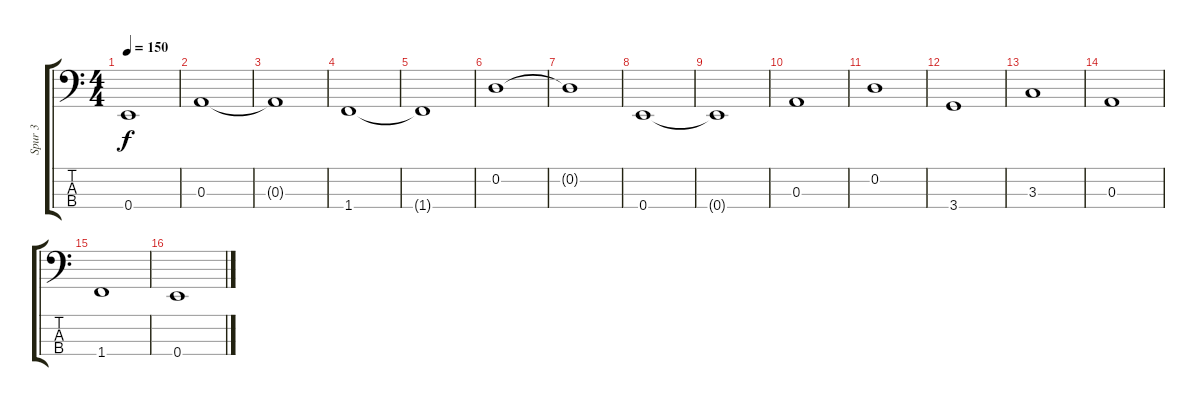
\track ("Spur 3" "Spur 3") {instrument electricbassfinger}
\staff {score tabs}
\tuning (G2 D2 A1 E1) {hide}
\ts (4 4)
\tempo 150
\clef f4
\ks c
0.4{t}.1{dy f} |
0.3.1 |
0.3{t}.1 |
1.4.1 |
1.4{t}.1 |
0.2.1 |
0.2{t}.1 |
0.4.1 |
0.4{t}.1 |
0.3.1 |
0.2.1 |
3.4.1 |
3.3.1 |
0.3.1 |
1.4.1 |
0.4.1
